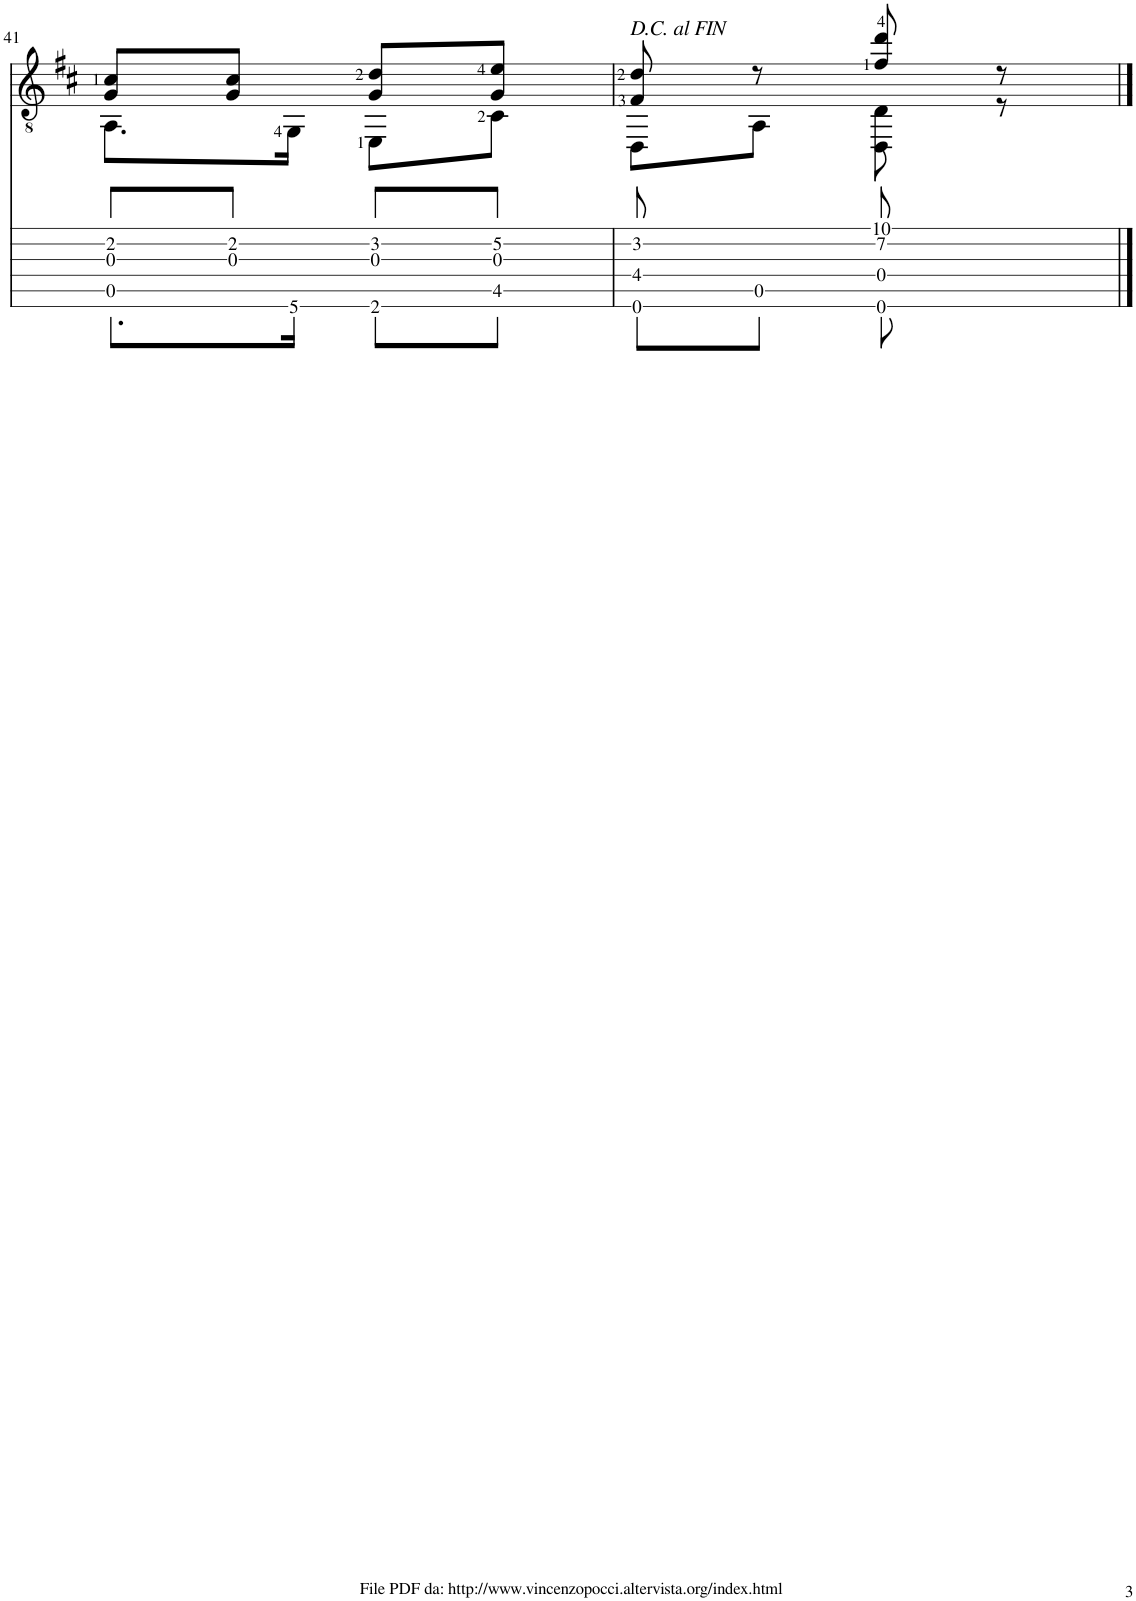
**kern	**kern
*part2	*part1
*staff2	*staff1
*I"Chitarra classica (Intavolatura)	*I"Guitar
!!LO:PB:g=z
*	*clefGv2
*k[f#c#]	*k[f#c#]
*M2/4	*M2/4
=41	=41
*^	*^
8G/ 8c#/L	8.AA\L	8G/ 8c#/L	8.AA\L
8G/ 8c#/J	.	8G/ 8c#/J	.
.	16GG\Jk	.	16GG\Jk
8G/ 8d/L	8EE\L	8G/ 8d/L	8EE\L
8G/ 8e/J	8C#\J	8G/ 8e/J	8C#\J
=42	=42	=42	=42
!	!	!LO:TX:a:i:t=D.C. al FIN	!
8F#/ 8d/	8DD\L	8F#/ 8d/	8DD\L
8r	8AA\J	8r	8AA\J
8f#/ 8dd/	8DD\ 8D\	8f#/ 8dd/	8DD\ 8D\
8r	8r	8r	8r
*v	*v	*	*
*	*v	*v
==	==
*-	*-
